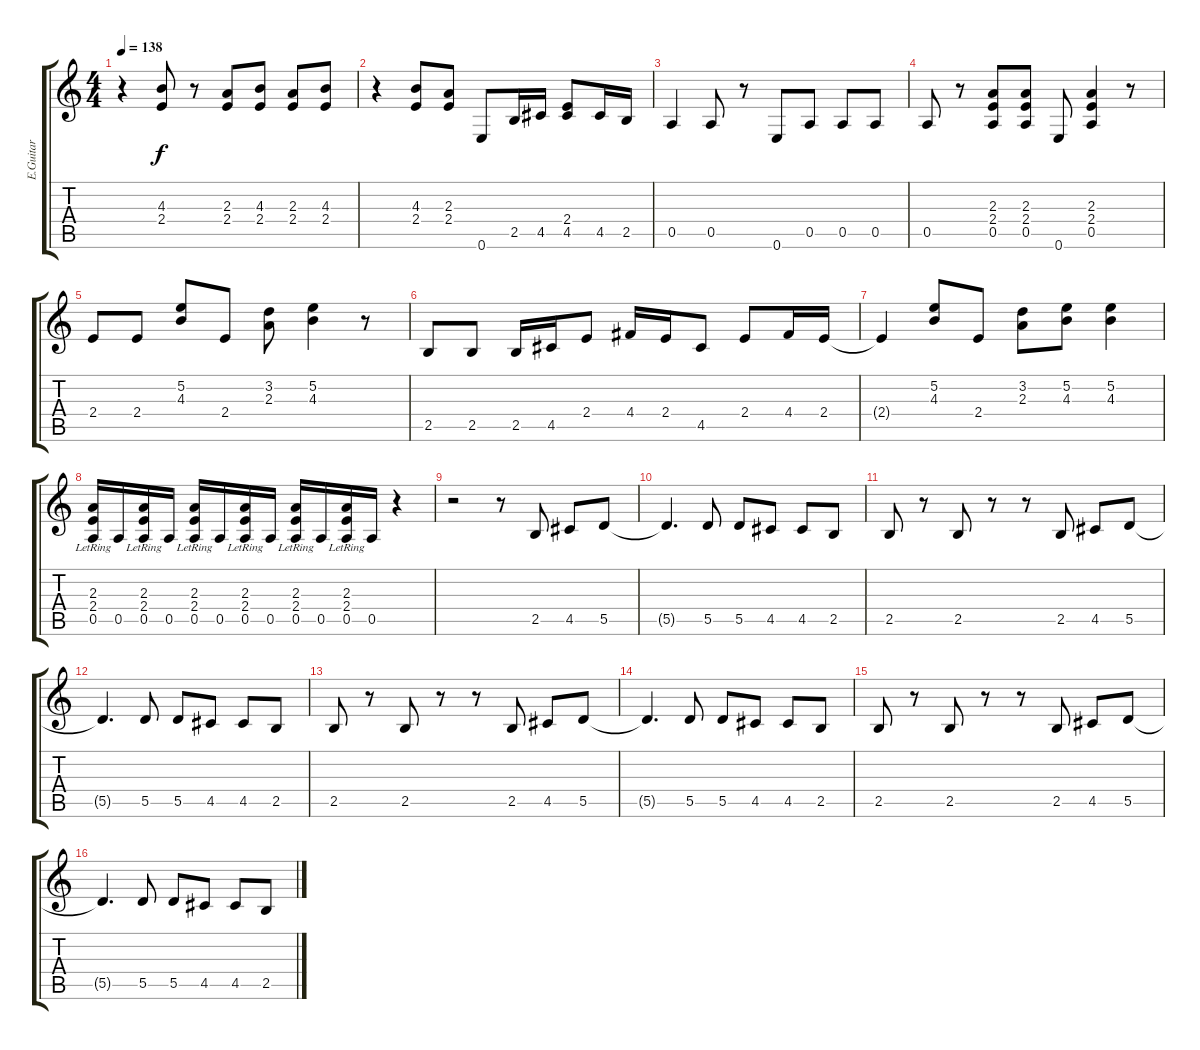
\track ("E.Guitar" "E.Guitar") {instrument overdrivenguitar}
\staff {score tabs}
\tuning (E4 B3 G3 D3 A2 E2) {hide}
\ts (4 4)
\tempo 138
\clef g2
\ks c
r.4{dy f} (4.3 2.4).8 r.8 (2.3 2.4).8 (4.3 2.4).8 (2.3 2.4).8 (4.3 2.4).8 |
r.4 (4.3 2.4).8 (2.3 2.4).8 0.6.8 2.5.16 4.5.16 (2.4 4.5).8 4.5.16 2.5.16 |
0.5.4 0.5.8 r.8 0.6.8 0.5.8 0.5.8 0.5.8 |
0.5.8 r.8 (2.3 2.4 0.5).8 (2.3 2.4 0.5).8 0.6.8 (2.3 2.4 0.5).4 r.8 |
2.4.8 2.4.8 (5.2 4.3).8 2.4.8 (3.2 2.3).8 (5.2 4.3).4 r.8 |
2.5.8 2.5.8 2.5.16 4.5.16 2.4.8 4.4.16 2.4.16 4.5.8 2.4.8 4.4.16 2.4.16 |
2.4{t}.4 (5.2 4.3).8 2.4.8 (3.2 2.3).8 (5.2 4.3).8 (5.2 4.3).4 |
(2.3{lr} 2.4{lr} 0.5).16 0.5.16 (2.3{lr} 2.4{lr} 0.5).16 0.5.16 (2.3{lr} 2.4{lr} 0.5).16 0.5.16 (2.3{lr} 2.4{lr} 0.5).16 0.5.16 (2.3{lr} 2.4{lr} 0.5).16 0.5.16 (2.3{lr} 2.4{lr} 0.5).16 0.5.16 r.4 |
r.2 r.8 2.5.8 4.5.8 5.5.8 |
5.5{t}.4{d} 5.5.8 5.5.8 4.5.8 4.5.8 2.5.8 |
2.5.8 r.8 2.5.8 r.8 r.8 2.5.8 4.5.8 5.5.8 |
5.5{t}.4{d} 5.5.8 5.5.8 4.5.8 4.5.8 2.5.8 |
2.5.8 r.8 2.5.8 r.8 r.8 2.5.8 4.5.8 5.5.8 |
5.5{t}.4{d} 5.5.8 5.5.8 4.5.8 4.5.8 2.5.8 |
2.5.8 r.8 2.5.8 r.8 r.8 2.5.8 4.5.8 5.5.8 |
5.5{t}.4{d} 5.5.8 5.5.8 4.5.8 4.5.8 2.5.8
